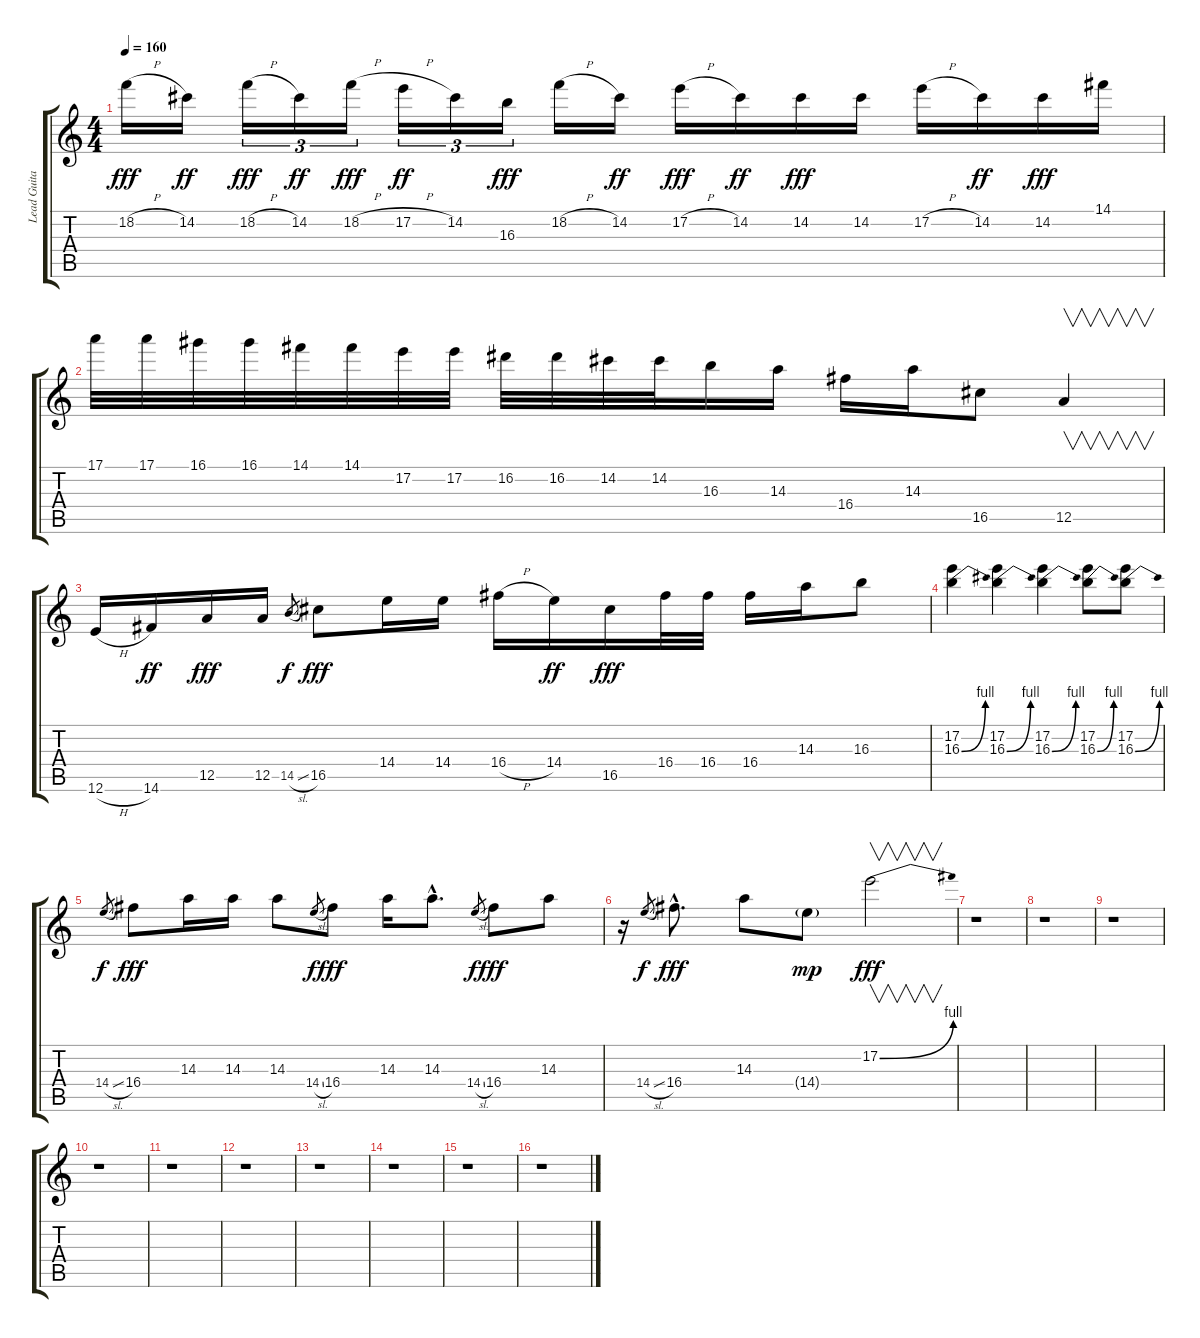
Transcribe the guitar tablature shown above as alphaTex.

\track ("Lead Guitar 1" "Lead Guita") {instrument distortionguitar}
\staff {score tabs}
\tuning (E4 B3 G3 D3 A2 E2) {hide}
\ts (4 4)
\tempo 160
\clef g2
\ks c
18.2{h}.16{dy fff} 14.2.16{dy ff} 18.2{h}.16{tu (3 2) dy fff} 14.2.16{tu (3 2) dy ff} 18.2{h}.16{tu (3 2) dy fff} 17.2{h}.16{tu (3 2) dy ff} 14.2.16{tu (3 2)} 16.3.16{tu (3 2) dy fff} 18.2{h}.16 14.2.16{dy ff} 17.2{h}.16{dy fff} 14.2.16{dy ff} 14.2.16{dy fff} 14.2.16 17.2{h}.16 14.2.16{dy ff} 14.2.16{dy fff} 14.1.16 |
17.1.32 17.1.32 16.1.32 16.1.32 14.1.32 14.1.32 17.2.32 17.2.32 16.2.32 16.2.32 14.2.32 14.2.32 16.3.16 14.3.16 16.4.16 14.3.16 16.5.8 12.5.4{v} |
12.6{h}.16 14.6.16{dy ff} 12.5.16{dy fff} 12.5.16 14.5{sl}.8{gr dy f} 16.5.8{dy fff} 14.4.16 14.4.16 16.4{h}.16 14.4.16{dy ff} 16.5.16{dy fff} 16.4.32 16.4.32 16.4.16 14.3.16 16.3.8 |
(17.2 16.3{be (bend 0 0 60 4)}).4 (17.2 16.3{be (bend 0 0 60 4)}).4 (17.2 16.3{be (bend 0 0 60 4)}).4 (17.2 16.3{be (bend 0 0 60 4)}).8 (17.2 16.3{be (bend 0 0 60 4)}).8 |
14.4{sl}.8{gr dy f} 16.4.8{dy fff} 14.3.16 14.3.16 14.3.8 14.4{sl}.8{gr dy f} 16.4.8{dy fff} 14.3.16 14.3{hac}.8{d} 14.4{sl}.8{gr dy f} 16.4.8{dy fff} 14.3.8 |
r.16 14.4{sl}.8{gr dy f} 16.4{hac}.8{d dy fff} 14.3.8 14.4{g}.8{dy mp} 17.2{be (bend 0 0 60 4)}.2{v dy fff} |
r.1 |
r.1 |
r.1 |
r.1 |
r.1 |
r.1 |
r.1 |
r.1 |
r.1 |
r.1
